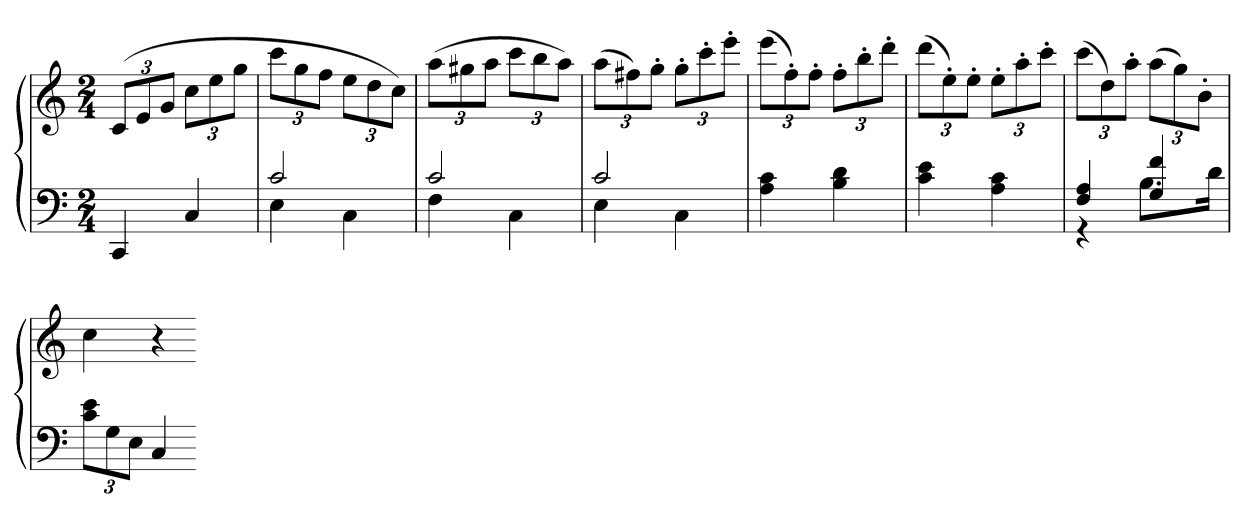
**kern	**kern
*part1	*part1
*staff2	*staff1
*M2/4	*M2/4
=	=
4CC	(12cL
.	12e
.	12gJ
4C	12ccL
.	12ee
.	12ggJ
=	=
*^	*
2c	4E	12cccL
.	.	12gg
.	.	12ffJ
.	4C	12eeL
.	.	12dd
.	.	12ccJ)
=	=	=
2c	4F	(12aaL
.	.	12gg#X
.	.	12aaJ
.	4C	12cccL
.	.	12bb
.	.	12aaJ)
=	=	=
2c	4E	(12aaL
.	.	12ff#X)
.	.	12gg'J
.	4C	12gg'L
.	.	12ccc'
.	.	12eee'J
*v	*v	*
=	=
4A 4c	(12eeeL
.	12ff')
.	12ff'J
4B 4d	12ff'L
.	12bb'
.	12ddd'J
=	=
4c 4e	(12dddL
.	12ee')
.	12ee'J
4A 4c	12ee'L
.	12aa'
.	12ccc'J
=	=
*^	*
4F 4A	4r	(12cccL
.	.	12dd)
.	.	12aa'J
4G 4f	8.BL	(12aaL
.	.	12gg)
.	.	12b'J
.	16dJk	.
*v	*v	*
=	=
12c 12eL	4cc
12G	.
12EJ	.
4C	4r
=-	=-
*-	*-
